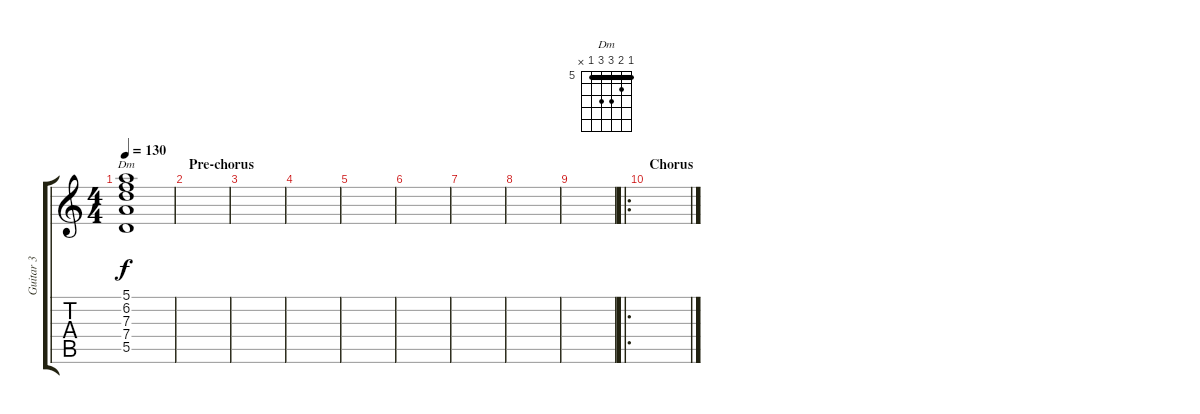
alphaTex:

\track ("Guitar 3" "Guitar 3") {instrument electricguitarmuted}
\staff {score tabs}
\tuning (E4 B3 G3 D3 A2 E2) {hide}
\chord ("Dm" 5 6 7 7 5 x) {firstfret 5 barre 5}
\ts (4 4)
\tempo 130
\clef g2
\ks c
(5.1 6.2 7.3 7.4 5.5).1{ch "Dm" dy f} |
\section ("" "Pre-chorus")
|
|
|
|
|
|
|
|
\ro
\section ("" "Chorus")
